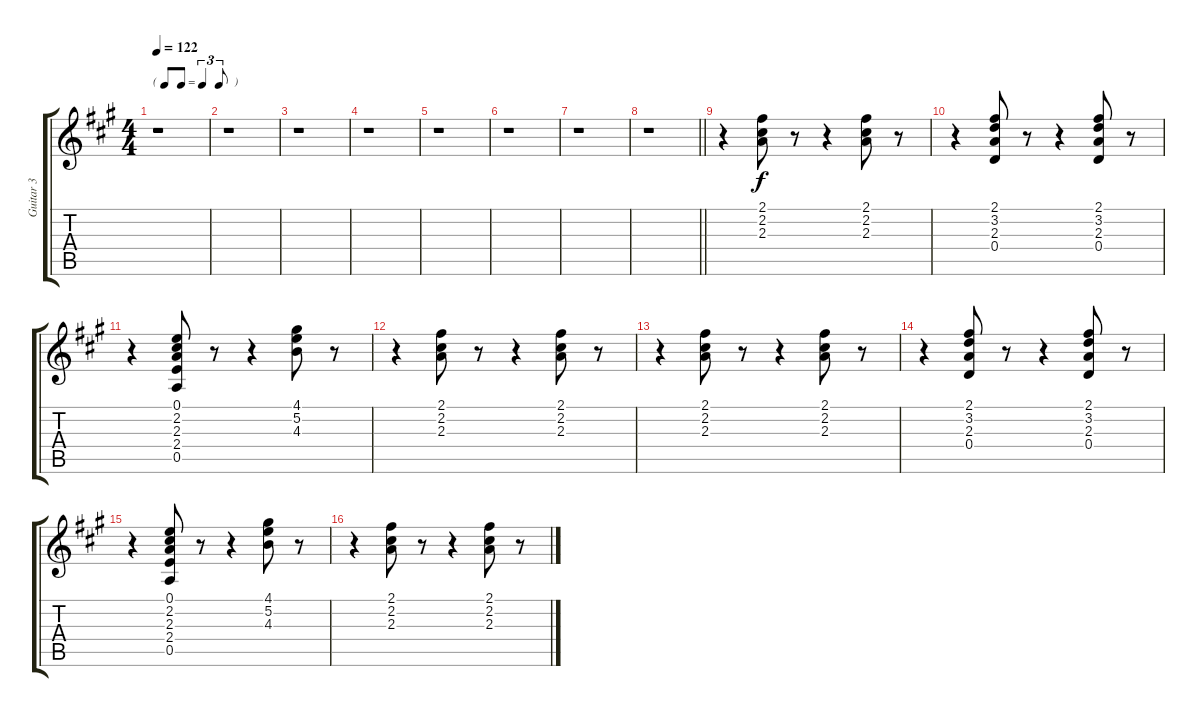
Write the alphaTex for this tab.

\track ("Guitar 3" "Guitar 3") {instrument electricguitarclean}
\staff {score tabs}
\tuning (E4 B3 G3 D3 A2 E2) {hide}
\ts (4 4)
\tf triplet8th
\tempo 122
\clef g2
\ks a
r.1{dy f instrument electricguitarclean} |
r.1 |
r.1 |
r.1 |
r.1 |
r.1 |
r.1 |
\barLineRight lightlight
r.1 |
r.4 (2.1 2.2 2.3).8 r.8 r.4 (2.1 2.2 2.3).8 r.8 |
r.4 (2.1 3.2 2.3 0.4).8 r.8 r.4 (2.1 3.2 2.3 0.4).8 r.8 |
r.4 (0.1 2.2 2.3 2.4 0.5).8 r.8 r.4 (4.1 5.2 4.3).8 r.8 |
r.4 (2.1 2.2 2.3).8 r.8 r.4 (2.1 2.2 2.3).8 r.8 |
r.4 (2.1 2.2 2.3).8 r.8 r.4 (2.1 2.2 2.3).8 r.8 |
r.4 (2.1 3.2 2.3 0.4).8 r.8 r.4 (2.1 3.2 2.3 0.4).8 r.8 |
r.4 (0.1 2.2 2.3 2.4 0.5).8 r.8 r.4 (4.1 5.2 4.3).8 r.8 |
r.4 (2.1 2.2 2.3).8 r.8 r.4 (2.1 2.2 2.3).8 r.8
